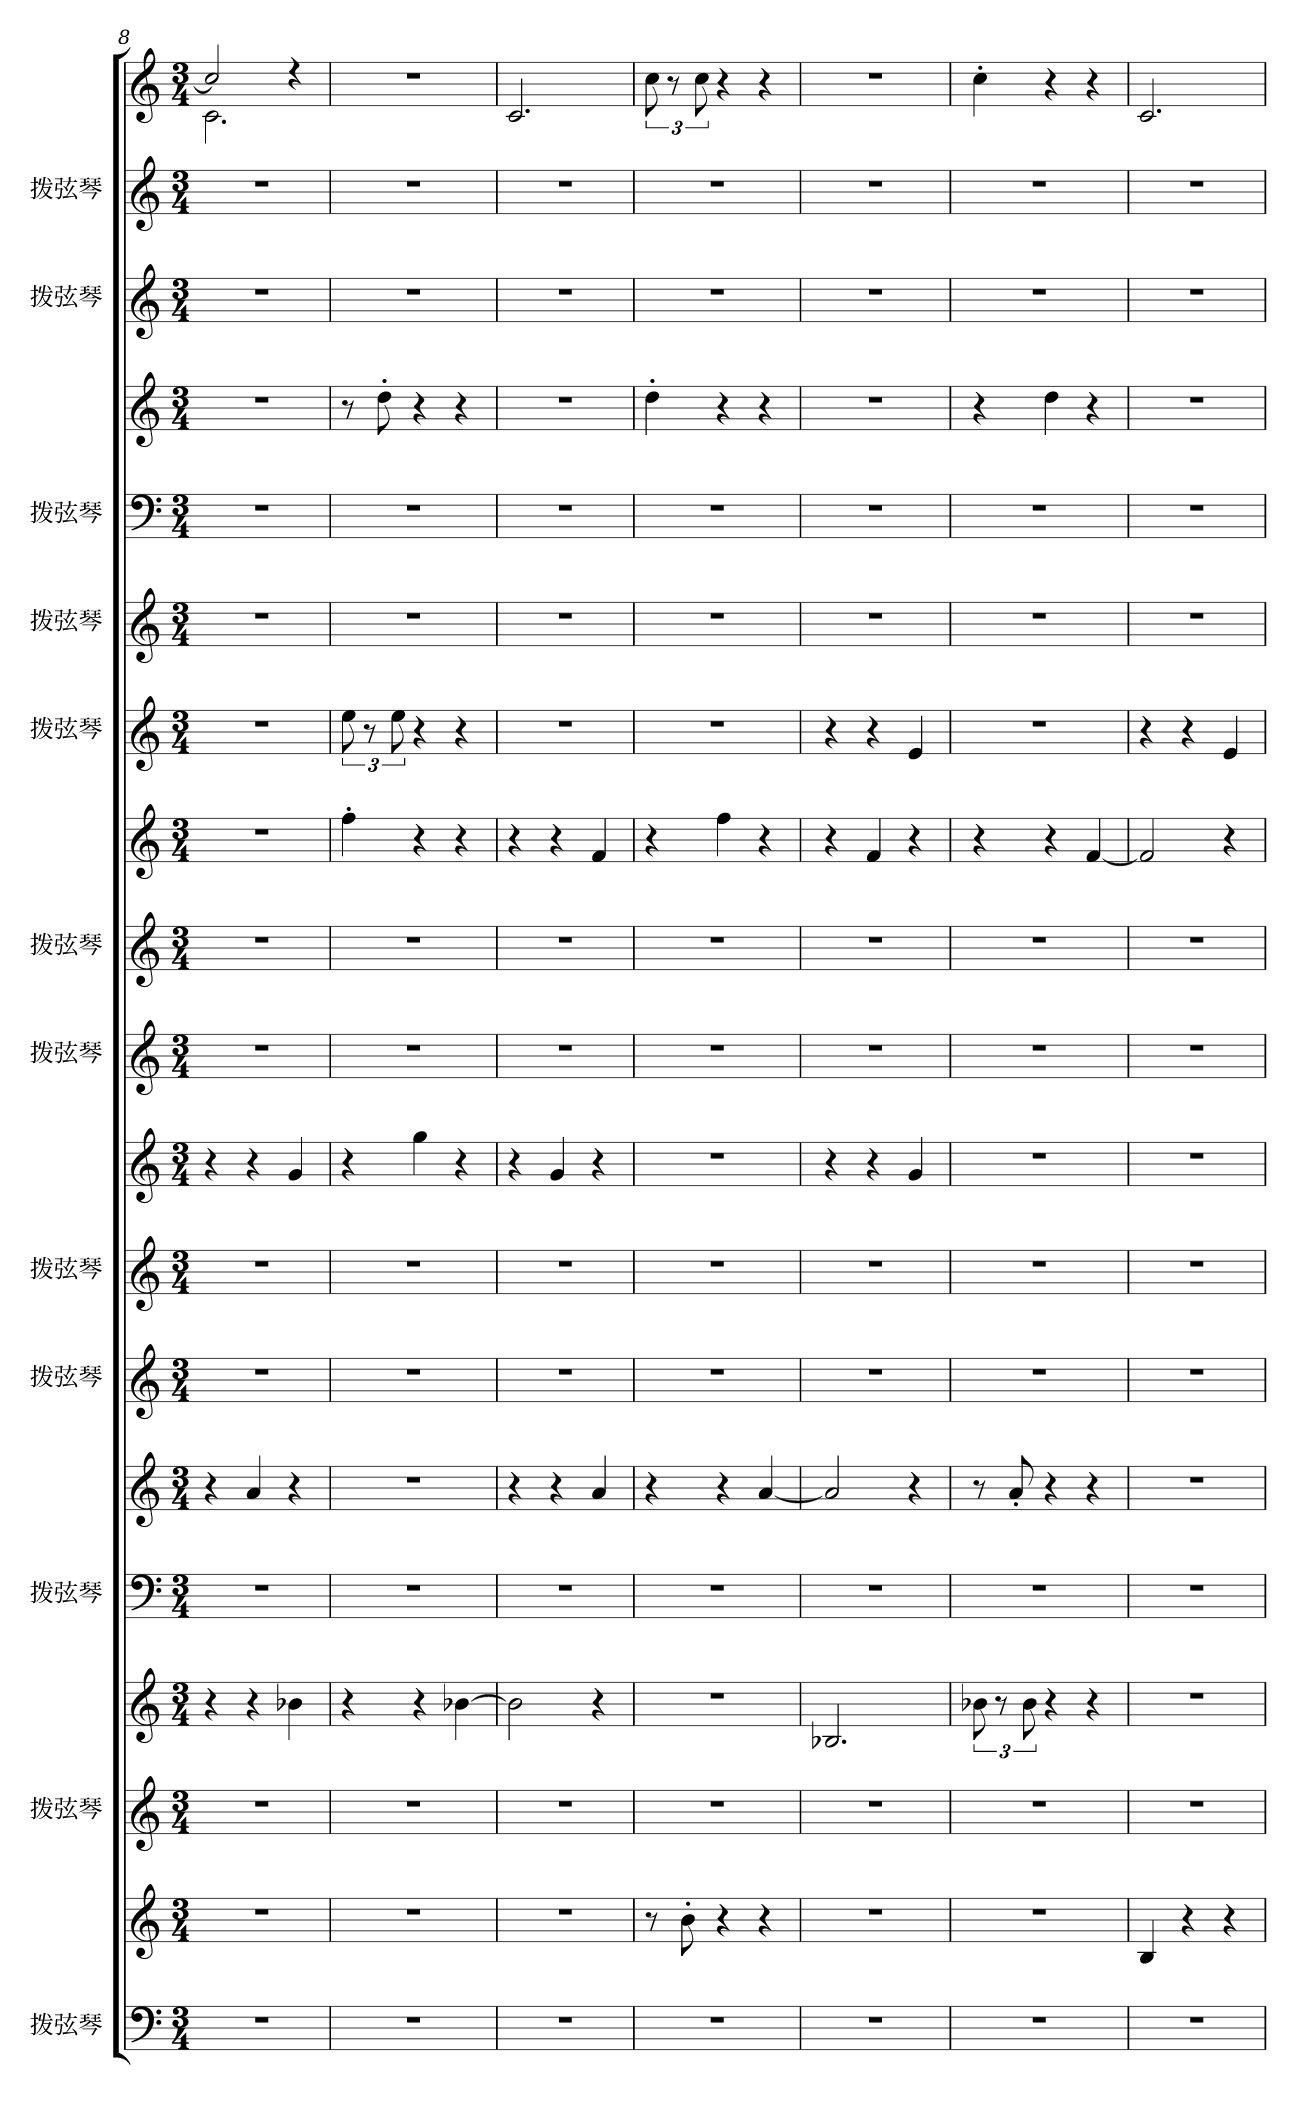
**kern	**kern	**kern	**kern	**kern	**kern	**kern	**kern	**kern	**kern	**kern	**kern	**kern	**kern	**kern	**kern	**kern	**kern	**kern
*part12	*part12	*part11	*part11	*part10	*part10	*part9	*part8	*part8	*part7	*part6	*part6	*part5	*part4	*part3	*part3	*part2	*part1	*part1
*staff19	*staff18	*staff17	*staff16	*staff15	*staff14	*staff13	*staff12	*staff11	*staff10	*staff9	*staff8	*staff7	*staff6	*staff5	*staff4	*staff3	*staff2	*staff1
*I"拨弦琴	*	*I"拨弦琴	*	*I"拨弦琴	*	*I"拨弦琴	*I"拨弦琴	*	*I"拨弦琴	*I"拨弦琴	*	*I"拨弦琴	*I"拨弦琴	*I"拨弦琴	*	*I"拨弦琴	*I"拨弦琴	*
*clefF4	*clefG2	*clefG2	*clefG2	*clefF4	*clefG2	*clefG2	*clefG2	*clefG2	*clefG2	*clefG2	*clefG2	*clefG2	*clefG2	*clefF4	*clefG2	*clefG2	*clefG2	*clefG2
*k[]	*k[]	*k[]	*k[]	*k[]	*k[]	*k[]	*k[]	*k[]	*k[]	*k[]	*k[]	*k[]	*k[]	*k[]	*k[]	*k[]	*k[]	*k[]
*M3/4	*M3/4	*M3/4	*M3/4	*M3/4	*M3/4	*M3/4	*M3/4	*M3/4	*M3/4	*M3/4	*M3/4	*M3/4	*M3/4	*M3/4	*M3/4	*M3/4	*M3/4	*M3/4
=8	=8	=8	=8	=8	=8	=8	=8	=8	=8	=8	=8	=8	=8	=8	=8	=8	=8	=8
*	*	*	*	*	*	*	*	*	*	*	*	*	*	*	*	*	*	*^
2.r	2.r	2.r	4r	2.r	4r	2.r	2.r	4r	2.r	2.r	2.r	2.r	2.r	2.r	2.r	2.r	2.r	2cc/]	2.c\
.	.	.	4r	.	4a/	.	.	4r	.	.	.	.	.	.	.	.	.	.	.
.	.	.	4b-X\	.	4r	.	.	4g/	.	.	.	.	.	.	.	.	.	4r	.
*	*	*	*	*	*	*	*	*	*	*	*	*	*	*	*	*	*	*v	*v
=9	=9	=9	=9	=9	=9	=9	=9	=9	=9	=9	=9	=9	=9	=9	=9	=9	=9	=9
2.r	2.r	2.r	4r	2.r	2.r	2.r	2.r	4r	2.r	2.r	4ff'\	12ee\	2.r	2.r	8r	2.r	2.r	2.r
.	.	.	.	.	.	.	.	.	.	.	.	12r	.	.	.	.	.	.
.	.	.	.	.	.	.	.	.	.	.	.	.	.	.	8dd'\	.	.	.
.	.	.	.	.	.	.	.	.	.	.	.	12ee\	.	.	.	.	.	.
.	.	.	4r	.	.	.	.	4gg\	.	.	4r	4r	.	.	4r	.	.	.
.	.	.	[4b-X\	.	.	.	.	4r	.	.	4r	4r	.	.	4r	.	.	.
=10	=10	=10	=10	=10	=10	=10	=10	=10	=10	=10	=10	=10	=10	=10	=10	=10	=10	=10
2.r	2.r	2.r	2b-\]	2.r	4r	2.r	2.r	4r	2.r	2.r	4r	2.r	2.r	2.r	2.r	2.r	2.r	2.c/
.	.	.	.	.	4r	.	.	4g/	.	.	4r	.	.	.	.	.	.	.
.	.	.	4r	.	4a/	.	.	4r	.	.	4f/	.	.	.	.	.	.	.
=11	=11	=11	=11	=11	=11	=11	=11	=11	=11	=11	=11	=11	=11	=11	=11	=11	=11	=11
2.r	8r	2.r	2.r	2.r	4r	2.r	2.r	2.r	2.r	2.r	4r	2.r	2.r	2.r	4dd'\	2.r	2.r	12cc\
.	.	.	.	.	.	.	.	.	.	.	.	.	.	.	.	.	.	12r
.	8b'\	.	.	.	.	.	.	.	.	.	.	.	.	.	.	.	.	.
.	.	.	.	.	.	.	.	.	.	.	.	.	.	.	.	.	.	12cc\
.	4r	.	.	.	4r	.	.	.	.	.	4ff\	.	.	.	4r	.	.	4r
.	4r	.	.	.	[4a/	.	.	.	.	.	4r	.	.	.	4r	.	.	4r
=12	=12	=12	=12	=12	=12	=12	=12	=12	=12	=12	=12	=12	=12	=12	=12	=12	=12	=12
2.r	2.r	2.r	2.B-X/	2.r	2a/]	2.r	2.r	4r	2.r	2.r	4r	4r	2.r	2.r	2.r	2.r	2.r	2.r
.	.	.	.	.	.	.	.	4r	.	.	4f/	4r	.	.	.	.	.	.
.	.	.	.	.	4r	.	.	4g/	.	.	4r	4e/	.	.	.	.	.	.
=13	=13	=13	=13	=13	=13	=13	=13	=13	=13	=13	=13	=13	=13	=13	=13	=13	=13	=13
2.r	2.r	2.r	12b-X\	2.r	8r	2.r	2.r	2.r	2.r	2.r	4r	2.r	2.r	2.r	4r	2.r	2.r	4cc'\
.	.	.	12r	.	.	.	.	.	.	.	.	.	.	.	.	.	.	.
.	.	.	.	.	8a'/	.	.	.	.	.	.	.	.	.	.	.	.	.
.	.	.	12b-\	.	.	.	.	.	.	.	.	.	.	.	.	.	.	.
.	.	.	4r	.	4r	.	.	.	.	.	4r	.	.	.	4dd\	.	.	4r
.	.	.	4r	.	4r	.	.	.	.	.	[4f/	.	.	.	4r	.	.	4r
=14	=14	=14	=14	=14	=14	=14	=14	=14	=14	=14	=14	=14	=14	=14	=14	=14	=14	=14
2.r	4B/	2.r	2.r	2.r	2.r	2.r	2.r	2.r	2.r	2.r	2f/]	4r	2.r	2.r	2.r	2.r	2.r	2.c/
.	4r	.	.	.	.	.	.	.	.	.	.	4r	.	.	.	.	.	.
.	4r	.	.	.	.	.	.	.	.	.	4r	4e/	.	.	.	.	.	.
=	=	=	=	=	=	=	=	=	=	=	=	=	=	=	=	=	=	=
*-	*-	*-	*-	*-	*-	*-	*-	*-	*-	*-	*-	*-	*-	*-	*-	*-	*-	*-
